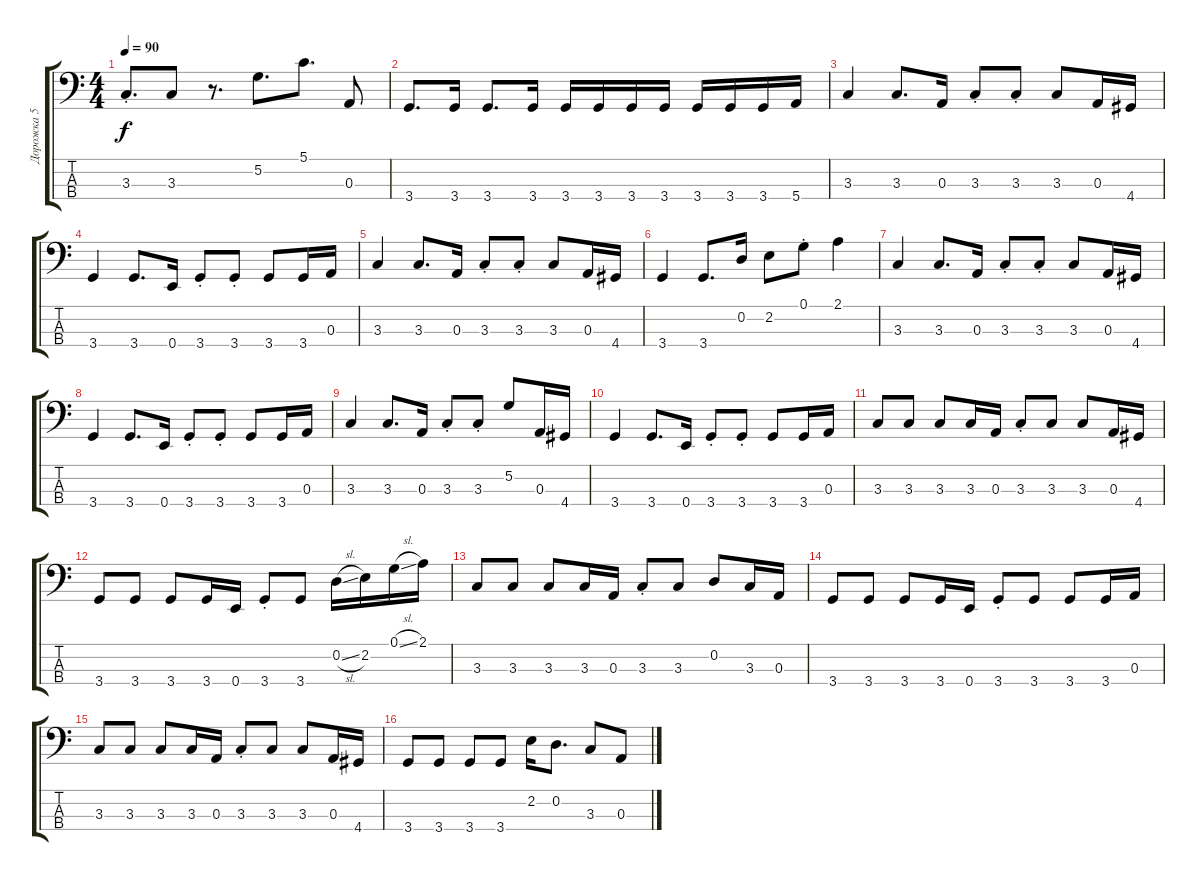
\track ("Дорожка 5" "Дорожка 5") {instrument electricbassfinger}
\staff {score tabs}
\tuning (G2 D2 A1 E1) {hide}
\ts (4 4)
\tempo 90
\clef f4
\ks c
3.3{st}.8{d dy f} 3.3.8 r.8{d} 5.2.8{d} 5.1.8{d} 0.3.8 |
3.4.8{d} 3.4.16 3.4.8{d} 3.4.16 3.4.16 3.4.16 3.4.16 3.4.16 3.4.16 3.4.16 3.4.16 5.4.16 |
3.3.4 3.3.8{d} 0.3.16 3.3{st}.8 3.3{st}.8 3.3.8 0.3.16 4.4.16 |
3.4.4 3.4.8{d} 0.4.16 3.4{st}.8 3.4{st}.8 3.4.8 3.4.16 0.3.16 |
3.3.4 3.3.8{d} 0.3.16 3.3{st}.8 3.3{st}.8 3.3.8 0.3.16 4.4.16 |
3.4.4 3.4.8{d} 0.2.16 2.2.8 0.1{st}.8 2.1.4 |
3.3.4 3.3.8{d} 0.3.16 3.3{st}.8 3.3{st}.8 3.3.8 0.3.16 4.4.16 |
3.4.4 3.4.8{d} 0.4.16 3.4{st}.8 3.4{st}.8 3.4.8 3.4.16 0.3.16 |
3.3.4 3.3.8{d} 0.3.16 3.3{st}.8 3.3{st}.8 5.2.8 0.3.16 4.4.16 |
3.4.4 3.4.8{d} 0.4.16 3.4{st}.8 3.4{st}.8 3.4.8 3.4.16 0.3.16 |
3.3.8 3.3.8 3.3.8 3.3.16 0.3.16 3.3{st}.8 3.3.8 3.3.8 0.3.16 4.4.16 |
3.4.8 3.4.8 3.4.8 3.4.16 0.4.16 3.4{st}.8 3.4.8 0.2{sl}.16 2.2.16 0.1{sl}.16 2.1.16 |
3.3.8 3.3.8 3.3.8 3.3.16 0.3.16 3.3{st}.8 3.3.8 0.2.8 3.3.16 0.3.16 |
3.4.8 3.4.8 3.4.8 3.4.16 0.4.16 3.4{st}.8 3.4.8 3.4.8 3.4.16 0.3.16 |
3.3.8 3.3.8 3.3.8 3.3.16 0.3.16 3.3{st}.8 3.3.8 3.3.8 0.3.16 4.4.16 |
3.4.8 3.4.8 3.4.8 3.4.8 2.2.16 0.2.8{d} 3.3.8 0.3.8
